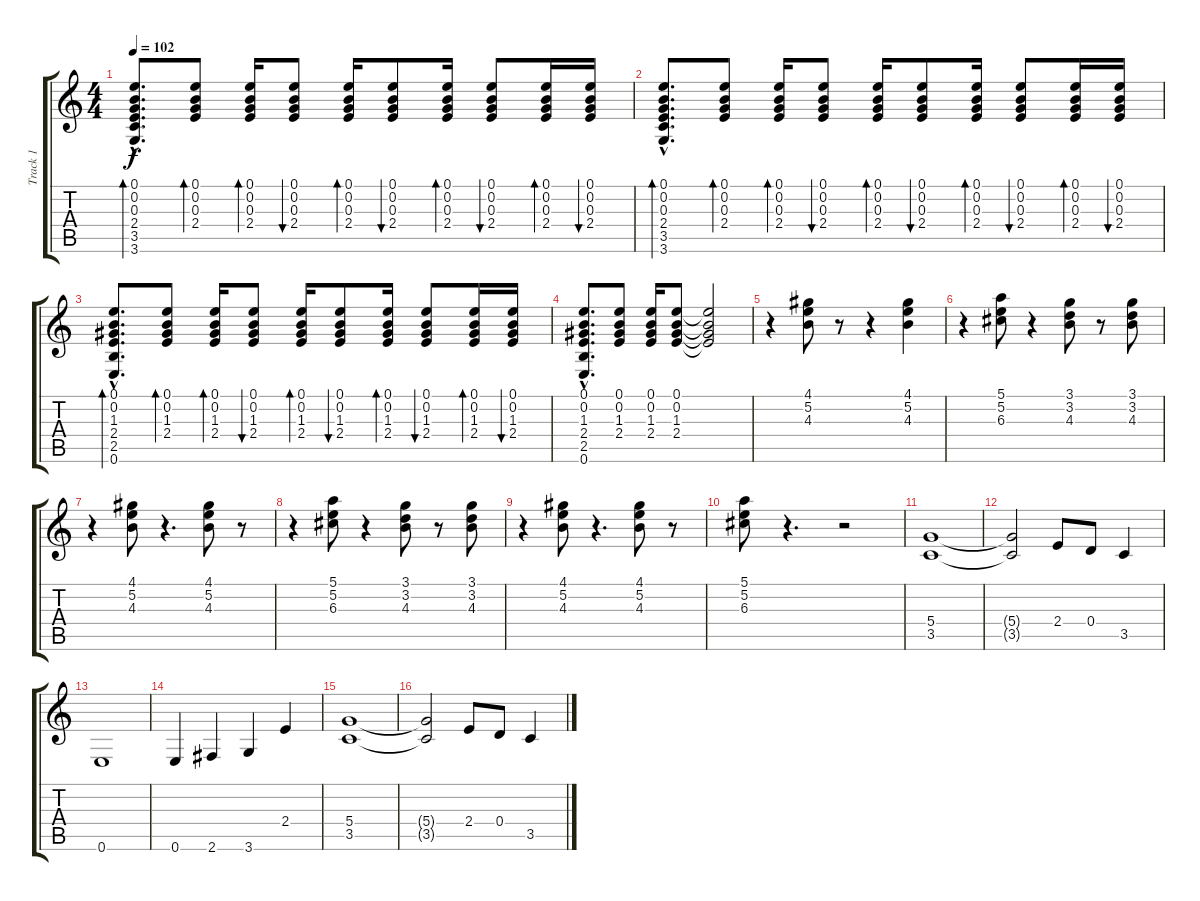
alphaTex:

\track ("Track 1" "Track 1") {instrument acousticguitarsteel}
\staff {score tabs}
\tuning (E4 B3 G3 D3 A2 E2) {hide}
\ts (4 4)
\tempo 102
\clef g2
\ks c
(0.1{hac} 0.2{hac} 0.3{hac} 2.4{hac} 3.5{hac} 3.6{hac}).8{d bd 60 dy f} (0.1 0.2 0.3 2.4).8{bd 60} (0.1 0.2 0.3 2.4).16{bd 60} (0.1 0.2 0.3 2.4).8{bu 60} (0.1 0.2 0.3 2.4).16{bd 60} (0.1 0.2 0.3 2.4).8{bu 60} (0.1 0.2 0.3 2.4).16{bd 60} (0.1 0.2 0.3 2.4).8{bu 60} (0.1 0.2 0.3 2.4).16{bd 60} (0.1 0.2 0.3 2.4).16{bu 60} |
(0.1{hac} 0.2{hac} 0.3{hac} 2.4{hac} 3.5{hac} 3.6{hac}).8{d bd 60} (0.1 0.2 0.3 2.4).8{bd 60} (0.1 0.2 0.3 2.4).16{bd 60} (0.1 0.2 0.3 2.4).8{bu 60} (0.1 0.2 0.3 2.4).16{bd 60} (0.1 0.2 0.3 2.4).8{bu 60} (0.1 0.2 0.3 2.4).16{bd 60} (0.1 0.2 0.3 2.4).8{bu 60} (0.1 0.2 0.3 2.4).16{bd 60} (0.1 0.2 0.3 2.4).16{bu 60} |
(0.1{hac} 0.2{hac} 1.3{hac} 2.4{hac} 2.5{hac} 0.6{hac}).8{d bd 60} (0.1 0.2 1.3 2.4).8{bd 60} (0.1 0.2 1.3 2.4).16{bd 60} (0.1 0.2 1.3 2.4).8{bu 60} (0.1 0.2 1.3 2.4).16{bd 60} (0.1 0.2 1.3 2.4).8{bu 60} (0.1 0.2 1.3 2.4).16{bd 60} (0.1 0.2 1.3 2.4).8{bu 60} (0.1 0.2 1.3 2.4).16{bd 60} (0.1 0.2 1.3 2.4).16{bu 60} |
(0.1{hac} 0.2{hac} 1.3{hac} 2.4{hac} 2.5{hac} 0.6{hac}).8{d} (0.1 0.2 1.3 2.4).8 (0.1 0.2 1.3 2.4).16 (0.1 0.2 1.3 2.4).8 (0.1{t} 0.2{t} 1.3{t} 2.4{t}).2 |
r.4{volume 13 instrument electricguitarmuted} (4.1 5.2 4.3).8 r.8 r.4 (4.1 5.2 4.3).4 |
r.4 (5.1 5.2 6.3).8 r.4 (3.1 3.2 4.3).8 r.8 (3.1 3.2 4.3).8 |
r.4 (4.1 5.2 4.3).8 r.4{d} (4.1 5.2 4.3).8 r.8 |
r.4 (5.1 5.2 6.3).8 r.4 (3.1 3.2 4.3).8 r.8 (3.1 3.2 4.3).8 |
r.4 (4.1 5.2 4.3).8 r.4{d} (4.1 5.2 4.3).8 r.8 |
(5.1 5.2 6.3).8 r.4{d} r.2 |
(5.4 3.5).1{volume 13 instrument distortionguitar} |
(5.4{t} 3.5{t}).2 2.4.8 0.4.8 3.5.4 |
0.6.1 |
0.6.4 2.6.4 3.6.4 2.4.4 |
(5.4 3.5).1{volume 13 instrument distortionguitar} |
(5.4{t} 3.5{t}).2 2.4.8 0.4.8 3.5.4
